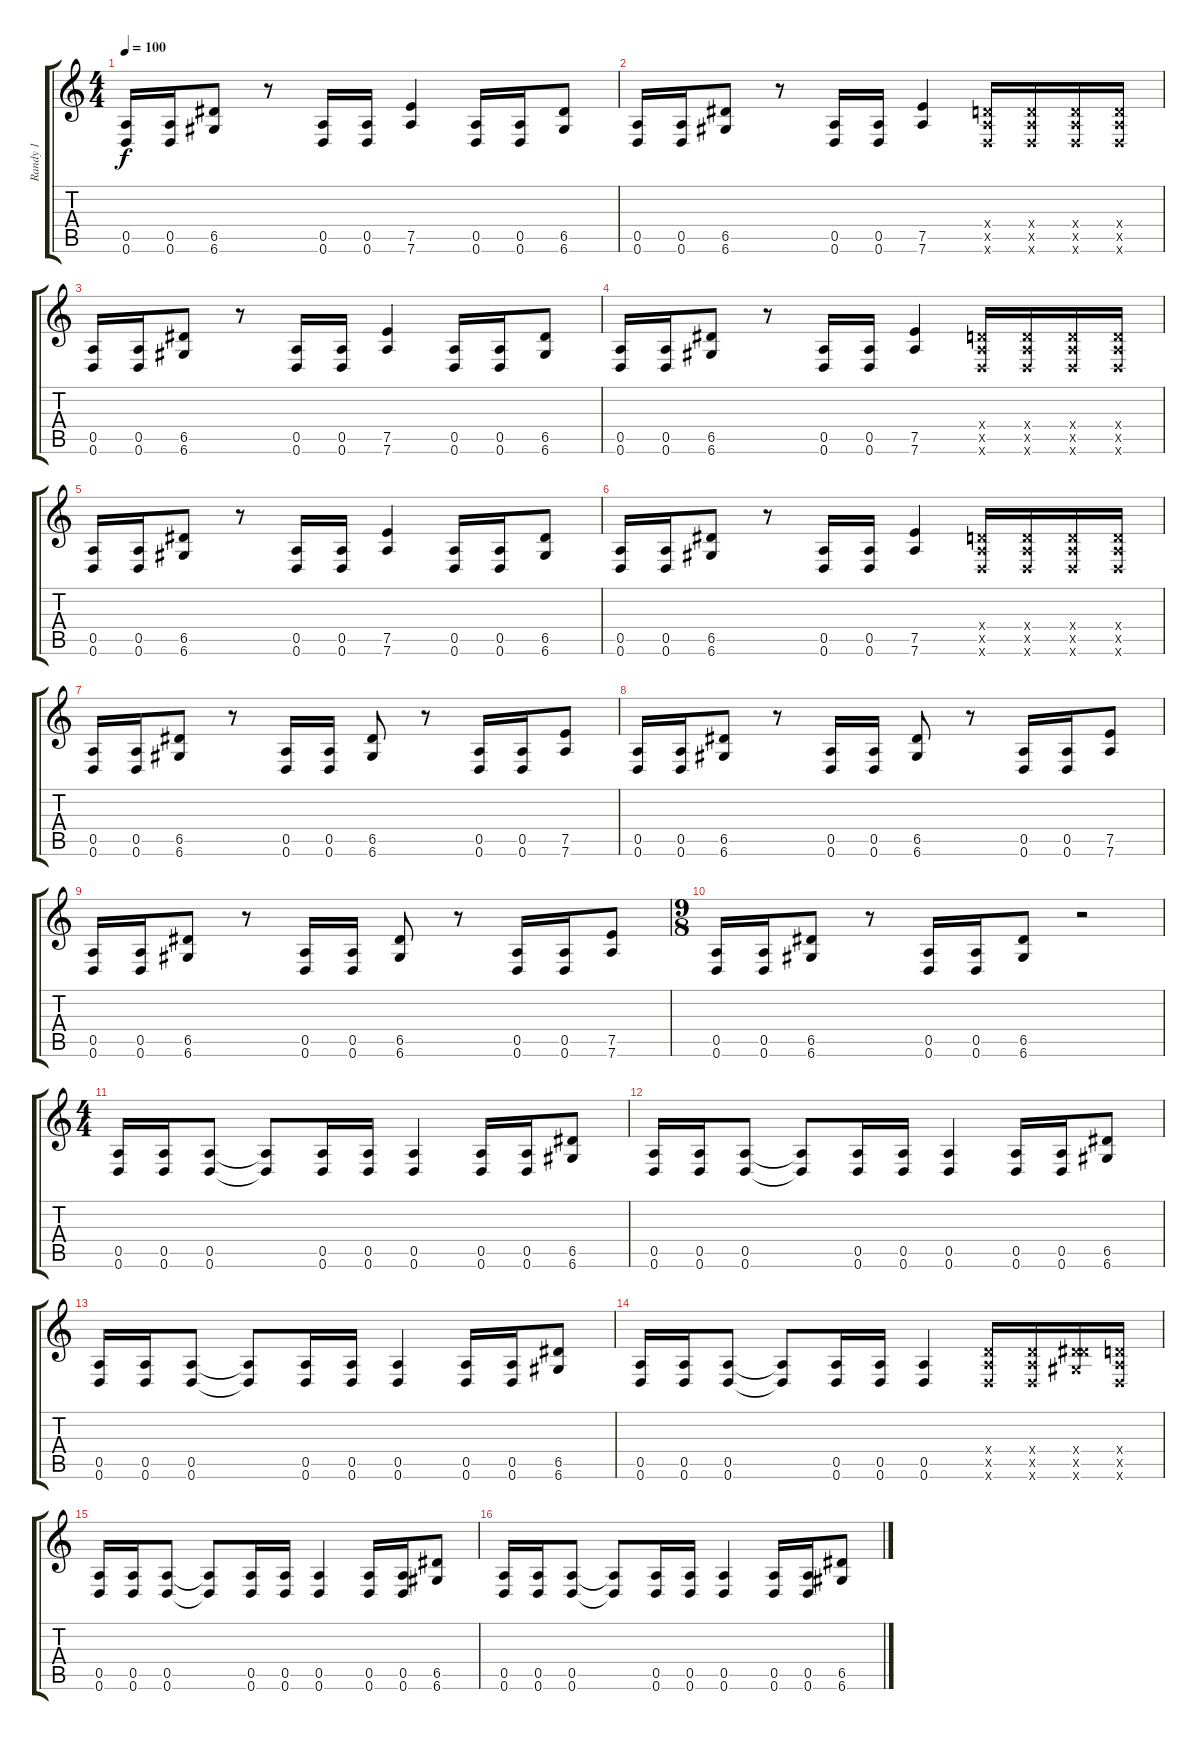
\track ("Randy 1" "Randy 1") {instrument distortionguitar}
\staff {score tabs}
\tuning (E4 B3 G3 D3 A2 D2) {hide}
\ts (4 4)
\tempo 100
\clef g2
\ks c
(0.5 0.6).16{dy f} (0.5 0.6).16 (6.5 6.6).8 r.8 (0.5 0.6).16 (0.5 0.6).16 (7.5 7.6).4 (0.5 0.6).16 (0.5 0.6).16 (6.5 6.6).8 |
(0.5 0.6).16 (0.5 0.6).16 (6.5 6.6).8 r.8 (0.5 0.6).16 (0.5 0.6).16 (7.5 7.6).4 (0.4{x} 0.5{x} 0.6{x}).16 (0.4{x} 0.5{x} 0.6{x}).16 (0.4{x} 0.5{x} 0.6{x}).16 (0.4{x} 0.5{x} 0.6{x}).16 |
(0.5 0.6).16 (0.5 0.6).16 (6.5 6.6).8 r.8 (0.5 0.6).16 (0.5 0.6).16 (7.5 7.6).4 (0.5 0.6).16 (0.5 0.6).16 (6.5 6.6).8 |
(0.5 0.6).16 (0.5 0.6).16 (6.5 6.6).8 r.8 (0.5 0.6).16 (0.5 0.6).16 (7.5 7.6).4 (0.4{x} 0.5{x} 0.6{x}).16 (0.4{x} 0.5{x} 0.6{x}).16 (0.4{x} 0.5{x} 0.6{x}).16 (0.4{x} 0.5{x} 0.6{x}).16 |
(0.5 0.6).16 (0.5 0.6).16 (6.5 6.6).8 r.8 (0.5 0.6).16 (0.5 0.6).16 (7.5 7.6).4 (0.5 0.6).16 (0.5 0.6).16 (6.5 6.6).8 |
(0.5 0.6).16 (0.5 0.6).16 (6.5 6.6).8 r.8 (0.5 0.6).16 (0.5 0.6).16 (7.5 7.6).4 (0.4{x} 0.5{x} 0.6{x}).16 (0.4{x} 0.5{x} 0.6{x}).16 (0.4{x} 0.5{x} 0.6{x}).16 (0.4{x} 0.5{x} 0.6{x}).16 |
(0.5 0.6).16 (0.5 0.6).16 (6.5 6.6).8 r.8 (0.5 0.6).16 (0.5 0.6).16 (6.5 6.6).8 r.8 (0.5 0.6).16 (0.5 0.6).16 (7.5 7.6).8 |
(0.5 0.6).16 (0.5 0.6).16 (6.5 6.6).8 r.8 (0.5 0.6).16 (0.5 0.6).16 (6.5 6.6).8 r.8 (0.5 0.6).16 (0.5 0.6).16 (7.5 7.6).8 |
(0.5 0.6).16 (0.5 0.6).16 (6.5 6.6).8 r.8 (0.5 0.6).16 (0.5 0.6).16 (6.5 6.6).8 r.8 (0.5 0.6).16 (0.5 0.6).16 (7.5 7.6).8 |
\ts (9 8)
(0.5 0.6).16 (0.5 0.6).16 (6.5 6.6).8 r.8 (0.5 0.6).16 (0.5 0.6).16 (6.5 6.6).8 r.2 |
\ts (4 4)
(0.5 0.6).16 (0.5 0.6).16 (0.5 0.6).8 (0.5{t} 0.6{t}).8 (0.5 0.6).16 (0.5 0.6).16 (0.5 0.6).4 (0.5 0.6).16 (0.5 0.6).16 (6.5 6.6).8 |
(0.5 0.6).16 (0.5 0.6).16 (0.5 0.6).8 (0.5{t} 0.6{t}).8 (0.5 0.6).16 (0.5 0.6).16 (0.5 0.6).4 (0.5 0.6).16 (0.5 0.6).16 (6.5 6.6).8 |
(0.5 0.6).16 (0.5 0.6).16 (0.5 0.6).8 (0.5{t} 0.6{t}).8 (0.5 0.6).16 (0.5 0.6).16 (0.5 0.6).4 (0.5 0.6).16 (0.5 0.6).16 (6.5 6.6).8 |
(0.5 0.6).16 (0.5 0.6).16 (0.5 0.6).8 (0.5{t} 0.6{t}).8 (0.5 0.6).16 (0.5 0.6).16 (0.5 0.6).4 (0.4{x} 0.5{x} 0.6{x}).16 (0.4{x} 0.5{x} 0.6{x}).16 (0.4{x} 6.5{x} 6.6{x}).16 (0.4{x} 0.5{x} 0.6{x}).16 |
(0.5 0.6).16 (0.5 0.6).16 (0.5 0.6).8 (0.5{t} 0.6{t}).8 (0.5 0.6).16 (0.5 0.6).16 (0.5 0.6).4 (0.5 0.6).16 (0.5 0.6).16 (6.5 6.6).8 |
(0.5 0.6).16 (0.5 0.6).16 (0.5 0.6).8 (0.5{t} 0.6{t}).8 (0.5 0.6).16 (0.5 0.6).16 (0.5 0.6).4 (0.5 0.6).16 (0.5 0.6).16 (6.5 6.6).8
